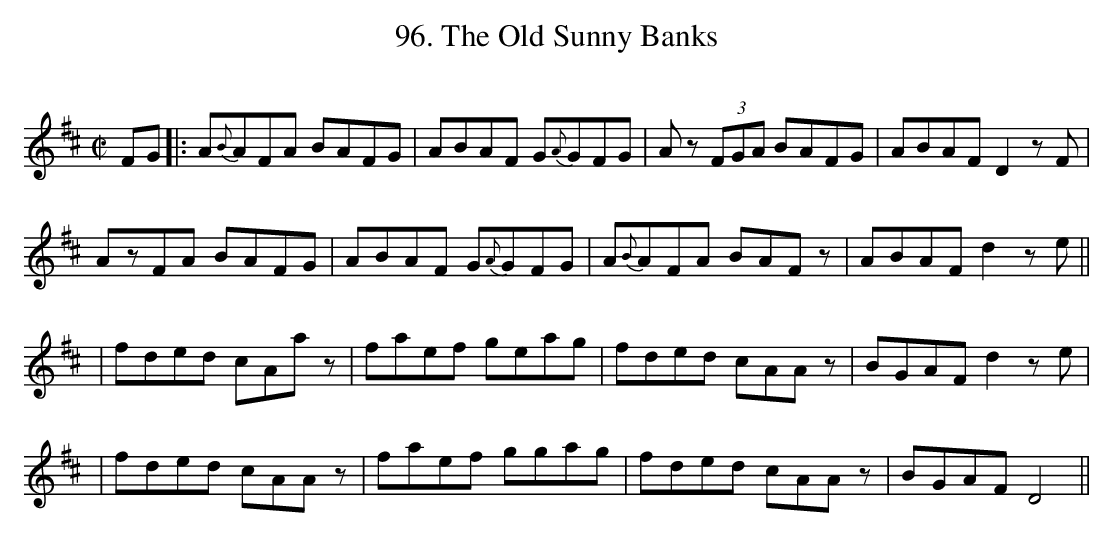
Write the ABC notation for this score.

X:1
T:96. The Old Sunny Banks
M:C|
L:1/8
K:D
FG|:A{B}AFA BAFG|ABAF G{A}GFG|Az (3FGA BAFG|ABAF D2zF|
AzFA BAFG|ABAF G{A}GFG|A{B}AFA BAFz|ABAF d2ze||
|fded cAaz|faef geag|fded cAAz|BGAF d2ze|
|fded cAAz|faef ggag|fded cAAz|BGAF D4||
